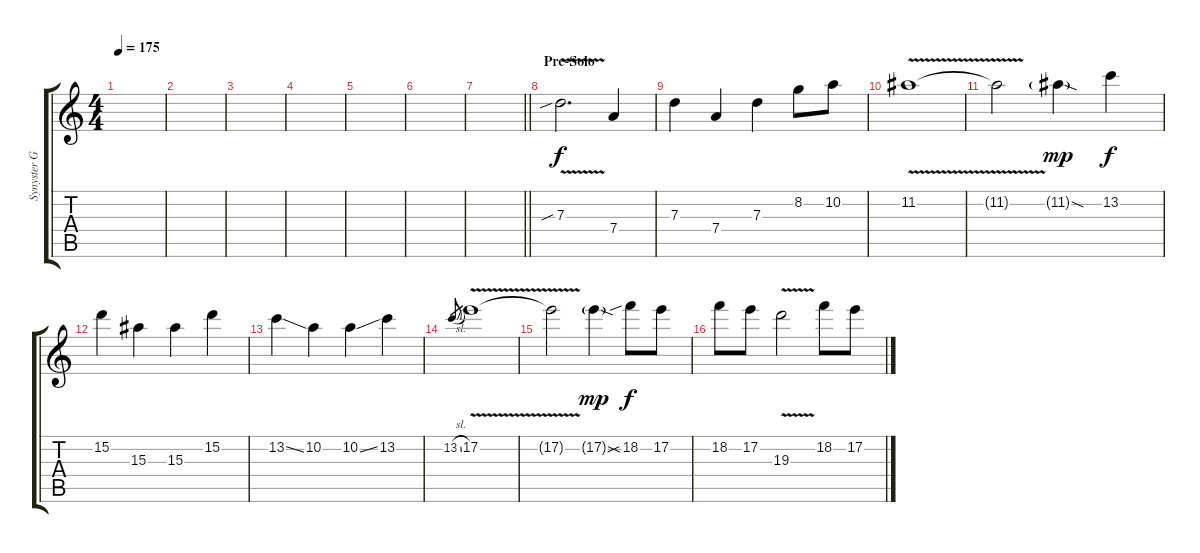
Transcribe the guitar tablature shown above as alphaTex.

\track ("Synyster Gates" "Synyster G") {instrument distortionguitar}
\staff {score tabs}
\tuning (E4 B3 G3 D3 A2 D2) {hide}
\ts (4 4)
\tempo 175
\clef g2
\ks c
|
|
|
|
|
|
\barLineRight lightlight
|
\section ("" "Pre-Solo")
7.3{v sib}.2{d} 7.4.4 |
7.3.4 7.4.4 7.3.4 8.2.8 10.2.8 |
11.2{v}.1 |
11.2{t}.2 11.2{sod g}.4{dy mp} 13.2.4{dy f} |
15.2.4 15.3.4 15.3.4 15.2.4 |
13.2{ss}.4 10.2.4 10.2{ss}.4 13.2.4 |
13.2{sl}.8{gr} 17.2{v}.1 |
17.2{t}.2 17.2{sod g}.4{dy mp} 18.2{sib}.8{dy f} 17.2.8 |
18.2.8 17.2.8 19.3{v}.2 18.2.8 17.2.8
